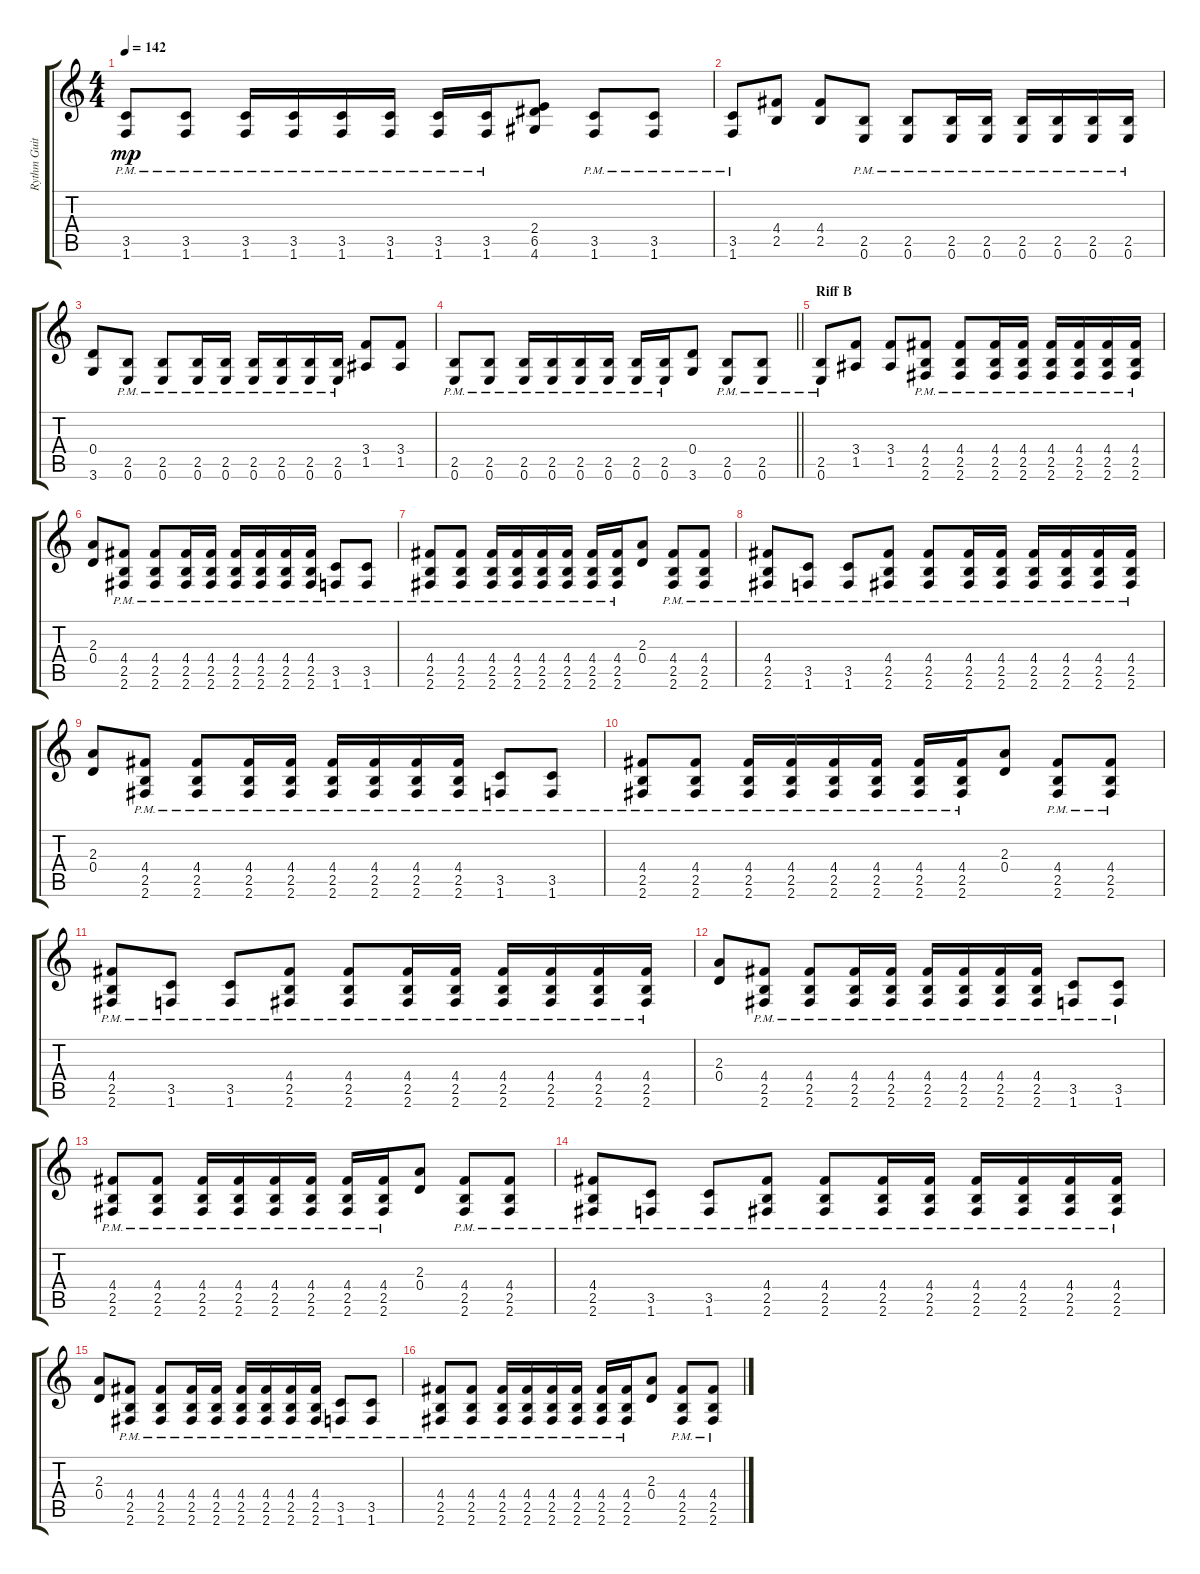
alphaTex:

\track ("Rythm Guitar" "Rythm Guit") {instrument overdrivenguitar}
\staff {score tabs}
\tuning (E4 B3 G3 D3 A2 E2) {hide}
\ts (4 4)
\tempo 142
\clef g2
\ks c
(3.5 1.6{pm}).8{dy mp} (3.5 1.6{pm}).8 (3.5 1.6{pm}).16 (3.5 1.6{pm}).16 (3.5 1.6{pm}).16 (3.5 1.6{pm}).16 (3.5 1.6{pm}).16 (3.5 1.6{pm}).16 (2.4 6.5 4.6).8 (3.5 1.6{pm}).8 (3.5 1.6{pm}).8 |
(3.5 1.6{pm}).8 (4.4 2.5).8 (4.4 2.5).8 (2.5 0.6{pm}).8 (2.5 0.6{pm}).8 (2.5 0.6{pm}).16 (2.5 0.6{pm}).16 (2.5 0.6{pm}).16 (2.5 0.6{pm}).16 (2.5 0.6{pm}).16 (2.5 0.6{pm}).16 |
(0.4 3.6).8 (2.5 0.6{pm}).8 (2.5 0.6{pm}).8 (2.5 0.6{pm}).16 (2.5 0.6{pm}).16 (2.5 0.6{pm}).16 (2.5 0.6{pm}).16 (2.5 0.6{pm}).16 (2.5 0.6{pm}).16 (3.4 1.5).8 (3.4 1.5).8 |
\barLineRight lightlight
(2.5 0.6{pm}).8 (2.5 0.6{pm}).8 (2.5 0.6{pm}).16 (2.5 0.6{pm}).16 (2.5 0.6{pm}).16 (2.5 0.6{pm}).16 (2.5 0.6{pm}).16 (2.5 0.6{pm}).16 (0.4 3.6).8 (2.5 0.6{pm}).8 (2.5 0.6{pm}).8 |
\section ("" "Riff B")
(2.5 0.6{pm}).8 (3.4 1.5).8 (3.4 1.5).8 (4.4 2.5 2.6{pm}).8 (4.4 2.5 2.6{pm}).8 (4.4 2.5 2.6{pm}).16 (4.4 2.5 2.6{pm}).16 (4.4 2.5 2.6{pm}).16 (4.4 2.5 2.6{pm}).16 (4.4 2.5 2.6{pm}).16 (4.4 2.5 2.6{pm}).16 |
(2.3 0.4).8 (4.4 2.5 2.6{pm}).8 (4.4 2.5 2.6{pm}).8 (4.4 2.5 2.6{pm}).16 (4.4 2.5 2.6{pm}).16 (4.4 2.5 2.6{pm}).16 (4.4 2.5 2.6{pm}).16 (4.4 2.5 2.6{pm}).16 (4.4 2.5 2.6{pm}).16 (3.5 1.6{pm}).8 (3.5 1.6{pm}).8 |
(4.4 2.5 2.6{pm}).8 (4.4 2.5 2.6{pm}).8 (4.4 2.5 2.6{pm}).16 (4.4 2.5 2.6{pm}).16 (4.4 2.5 2.6{pm}).16 (4.4 2.5 2.6{pm}).16 (4.4 2.5 2.6{pm}).16 (4.4 2.5 2.6{pm}).16 (2.3 0.4).8 (4.4 2.5 2.6{pm}).8 (4.4 2.5 2.6{pm}).8 |
(4.4 2.5 2.6{pm}).8 (3.5 1.6{pm}).8 (3.5 1.6{pm}).8 (4.4 2.5 2.6{pm}).8 (4.4 2.5 2.6{pm}).8 (4.4 2.5 2.6{pm}).16 (4.4 2.5 2.6{pm}).16 (4.4 2.5 2.6{pm}).16 (4.4 2.5 2.6{pm}).16 (4.4 2.5 2.6{pm}).16 (4.4 2.5 2.6{pm}).16 |
(2.3 0.4).8 (4.4 2.5 2.6{pm}).8 (4.4 2.5 2.6{pm}).8 (4.4 2.5 2.6{pm}).16 (4.4 2.5 2.6{pm}).16 (4.4 2.5 2.6{pm}).16 (4.4 2.5 2.6{pm}).16 (4.4 2.5 2.6{pm}).16 (4.4 2.5 2.6{pm}).16 (3.5 1.6{pm}).8 (3.5 1.6{pm}).8 |
(4.4 2.5 2.6{pm}).8 (4.4 2.5 2.6{pm}).8 (4.4 2.5 2.6{pm}).16 (4.4 2.5 2.6{pm}).16 (4.4 2.5 2.6{pm}).16 (4.4 2.5 2.6{pm}).16 (4.4 2.5 2.6{pm}).16 (4.4 2.5 2.6{pm}).16 (2.3 0.4).8 (4.4 2.5 2.6{pm}).8 (4.4 2.5 2.6{pm}).8 |
(4.4 2.5 2.6{pm}).8 (3.5 1.6{pm}).8 (3.5 1.6{pm}).8 (4.4 2.5 2.6{pm}).8 (4.4 2.5 2.6{pm}).8 (4.4 2.5 2.6{pm}).16 (4.4 2.5 2.6{pm}).16 (4.4 2.5 2.6{pm}).16 (4.4 2.5 2.6{pm}).16 (4.4 2.5 2.6{pm}).16 (4.4 2.5 2.6{pm}).16 |
(2.3 0.4).8 (4.4 2.5 2.6{pm}).8 (4.4 2.5 2.6{pm}).8 (4.4 2.5 2.6{pm}).16 (4.4 2.5 2.6{pm}).16 (4.4 2.5 2.6{pm}).16 (4.4 2.5 2.6{pm}).16 (4.4 2.5 2.6{pm}).16 (4.4 2.5 2.6{pm}).16 (3.5 1.6{pm}).8 (3.5 1.6{pm}).8 |
(4.4 2.5 2.6{pm}).8 (4.4 2.5 2.6{pm}).8 (4.4 2.5 2.6{pm}).16 (4.4 2.5 2.6{pm}).16 (4.4 2.5 2.6{pm}).16 (4.4 2.5 2.6{pm}).16 (4.4 2.5 2.6{pm}).16 (4.4 2.5 2.6{pm}).16 (2.3 0.4).8 (4.4 2.5 2.6{pm}).8 (4.4 2.5 2.6{pm}).8 |
(4.4 2.5 2.6{pm}).8 (3.5 1.6{pm}).8 (3.5 1.6{pm}).8 (4.4 2.5 2.6{pm}).8 (4.4 2.5 2.6{pm}).8 (4.4 2.5 2.6{pm}).16 (4.4 2.5 2.6{pm}).16 (4.4 2.5 2.6{pm}).16 (4.4 2.5 2.6{pm}).16 (4.4 2.5 2.6{pm}).16 (4.4 2.5 2.6{pm}).16 |
(2.3 0.4).8 (4.4 2.5 2.6{pm}).8 (4.4 2.5 2.6{pm}).8 (4.4 2.5 2.6{pm}).16 (4.4 2.5 2.6{pm}).16 (4.4 2.5 2.6{pm}).16 (4.4 2.5 2.6{pm}).16 (4.4 2.5 2.6{pm}).16 (4.4 2.5 2.6{pm}).16 (3.5 1.6{pm}).8 (3.5 1.6{pm}).8 |
(4.4 2.5 2.6{pm}).8 (4.4 2.5 2.6{pm}).8 (4.4 2.5 2.6{pm}).16 (4.4 2.5 2.6{pm}).16 (4.4 2.5 2.6{pm}).16 (4.4 2.5 2.6{pm}).16 (4.4 2.5 2.6{pm}).16 (4.4 2.5 2.6{pm}).16 (2.3 0.4).8 (4.4 2.5 2.6{pm}).8 (4.4 2.5 2.6{pm}).8
